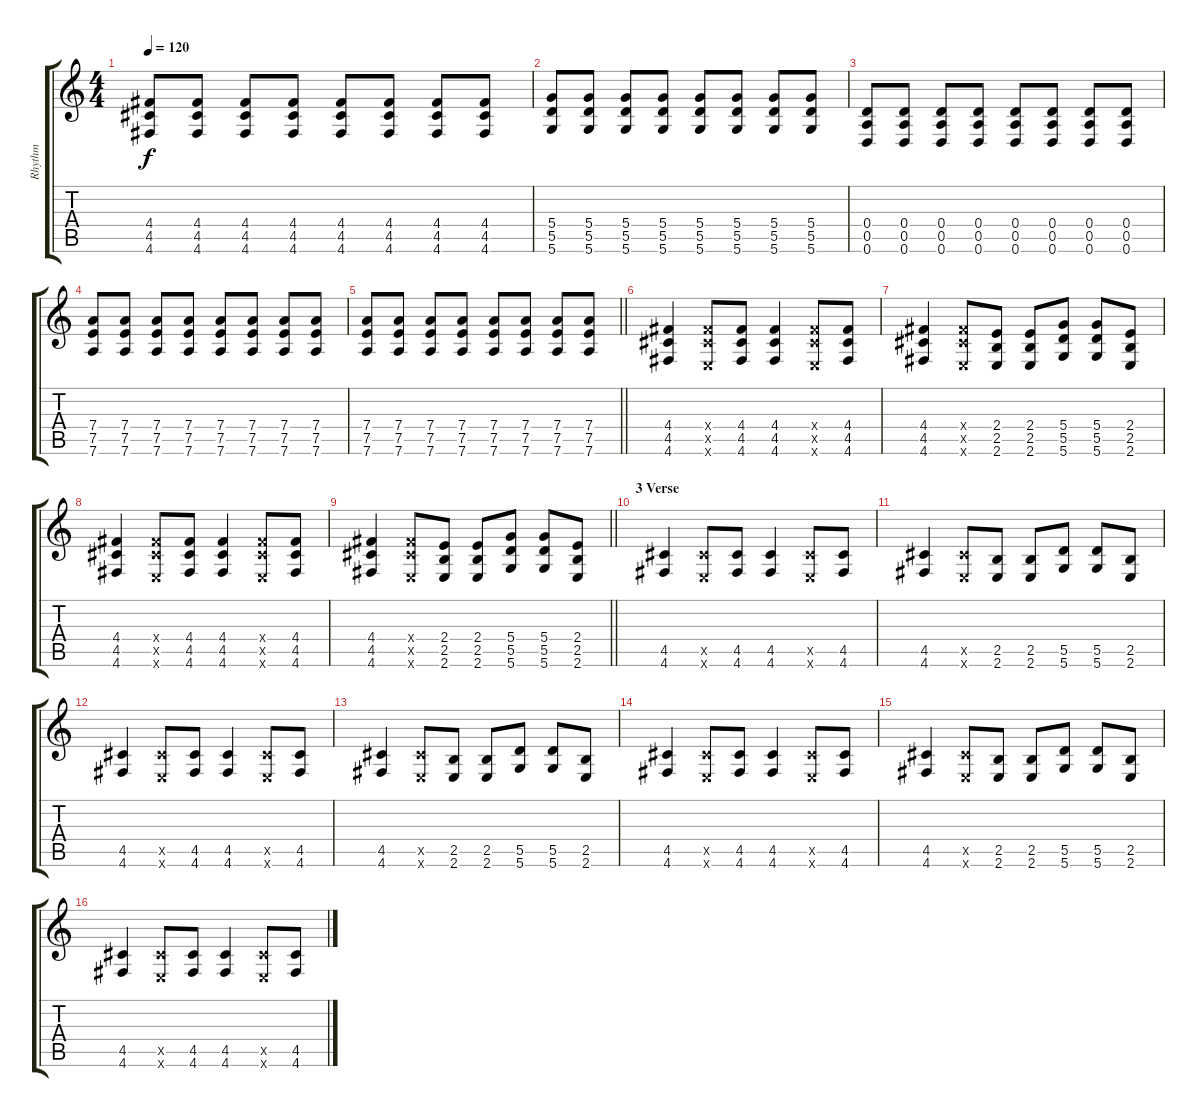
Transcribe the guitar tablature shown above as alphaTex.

\track ("Rhythm" "Rhythm") {instrument distortionguitar}
\staff {score tabs}
\tuning (E4 B3 G3 D3 A2 D2) {hide}
\ts (4 4)
\tempo 120
\clef g2
\ks c
(4.4 4.5 4.6).8{dy f volume 13} (4.4 4.5 4.6).8 (4.4 4.5 4.6).8 (4.4 4.5 4.6).8 (4.4 4.5 4.6).8 (4.4 4.5 4.6).8 (4.4 4.5 4.6).8 (4.4 4.5 4.6).8 |
(5.4 5.5 5.6).8 (5.4 5.5 5.6).8 (5.4 5.5 5.6).8 (5.4 5.5 5.6).8 (5.4 5.5 5.6).8 (5.4 5.5 5.6).8 (5.4 5.5 5.6).8 (5.4 5.5 5.6).8 |
(0.4 0.5 0.6).8 (0.4 0.5 0.6).8 (0.4 0.5 0.6).8 (0.4 0.5 0.6).8 (0.4 0.5 0.6).8 (0.4 0.5 0.6).8 (0.4 0.5 0.6).8 (0.4 0.5 0.6).8 |
(7.4 7.5 7.6).8 (7.4 7.5 7.6).8 (7.4 7.5 7.6).8 (7.4 7.5 7.6).8 (7.4 7.5 7.6).8 (7.4 7.5 7.6).8 (7.4 7.5 7.6).8 (7.4 7.5 7.6).8 |
\barLineRight lightlight
(7.4 7.5 7.6).8 (7.4 7.5 7.6).8 (7.4 7.5 7.6).8 (7.4 7.5 7.6).8 (7.4 7.5 7.6).8 (7.4 7.5 7.6).8 (7.4 7.5 7.6).8 (7.4 7.5 7.6).8 |
\section ("" "")
(4.4 4.5 4.6).4{volume 16} (4.4{x} 4.5{x} 2.6{x}).8 (4.4 4.5 4.6).8 (4.4 4.5 4.6).4 (4.4{x} 4.5{x} 2.6{x}).8 (4.4 4.5 4.6).8 |
(4.4 4.5 4.6).4 (4.4{x} 4.5{x} 2.6{x}).8 (2.4 2.5 2.6).8 (2.4 2.5 2.6).8 (5.4 5.5 5.6).8 (5.4 5.5 5.6).8 (2.4 2.5 2.6).8 |
(4.4 4.5 4.6).4 (4.4{x} 4.5{x} 2.6{x}).8 (4.4 4.5 4.6).8 (4.4 4.5 4.6).4 (4.4{x} 4.5{x} 2.6{x}).8 (4.4 4.5 4.6).8 |
\barLineRight lightlight
(4.4 4.5 4.6).4 (4.4{x} 4.5{x} 2.6{x}).8 (2.4 2.5 2.6).8 (2.4 2.5 2.6).8 (5.4 5.5 5.6).8 (5.4 5.5 5.6).8 (2.4 2.5 2.6).8 |
\section ("" "3 Verse")
(4.5 4.6).4 (4.5{x} 2.6{x}).8 (4.5 4.6).8 (4.5 4.6).4 (4.5{x} 2.6{x}).8 (4.5 4.6).8 |
(4.5 4.6).4 (4.5{x} 2.6{x}).8 (2.5 2.6).8 (2.5 2.6).8 (5.5 5.6).8 (5.5 5.6).8 (2.5 2.6).8 |
(4.5 4.6).4 (4.5{x} 2.6{x}).8 (4.5 4.6).8 (4.5 4.6).4 (4.5{x} 2.6{x}).8 (4.5 4.6).8 |
(4.5 4.6).4 (4.5{x} 2.6{x}).8 (2.5 2.6).8 (2.5 2.6).8 (5.5 5.6).8 (5.5 5.6).8 (2.5 2.6).8 |
(4.5 4.6).4 (4.5{x} 2.6{x}).8 (4.5 4.6).8 (4.5 4.6).4 (4.5{x} 2.6{x}).8 (4.5 4.6).8 |
(4.5 4.6).4 (4.5{x} 2.6{x}).8 (2.5 2.6).8 (2.5 2.6).8 (5.5 5.6).8 (5.5 5.6).8 (2.5 2.6).8 |
(4.5 4.6).4 (4.5{x} 2.6{x}).8 (4.5 4.6).8 (4.5 4.6).4 (4.5{x} 2.6{x}).8 (4.5 4.6).8
